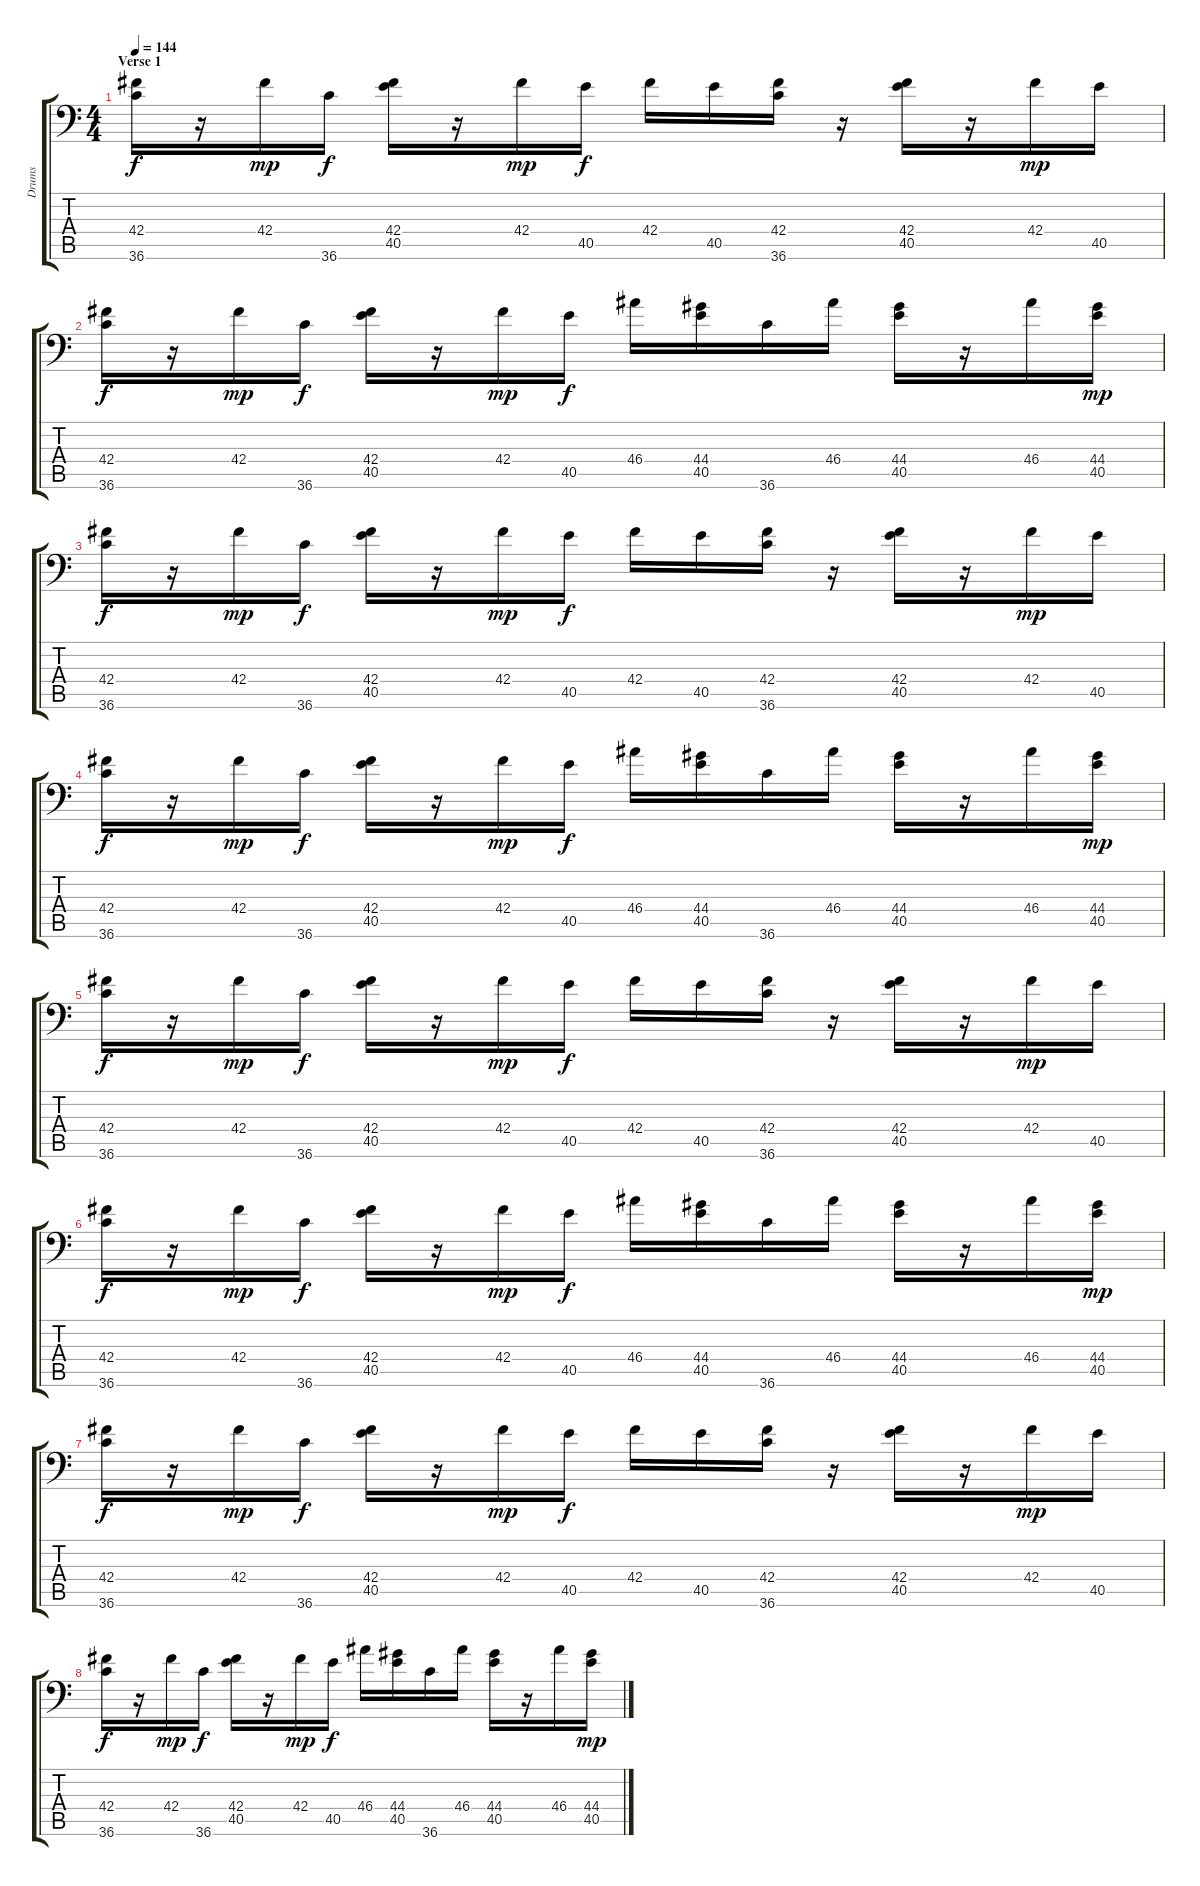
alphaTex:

\track ("Drums" "Drums") {instrument acousticgrandpiano}
\staff {score tabs}
\tuning (C-1 C-1 C-1 C-1 C-1 C-1) {hide}
\ts (4 4)
\section ("" "Verse 1")
\tempo 144
\clef f4
\ks c
(42.4 36.6).16{dy f} r.16 42.4.16{dy mp} 36.6.16{dy f} (42.4 40.5).16 r.16 42.4.16{dy mp} 40.5.16{dy f} 42.4.16 40.5.16 (42.4 36.6).16 r.16 (42.4 40.5).16 r.16 42.4.16{dy mp} 40.5.16 |
(42.4 36.6).16{dy f} r.16 42.4.16{dy mp} 36.6.16{dy f} (42.4 40.5).16 r.16 42.4.16{dy mp} 40.5.16{dy f} 46.4.16 (44.4 40.5).16 36.6.16 46.4.16 (44.4 40.5).16 r.16 46.4.16 (44.4 40.5).16{dy mp} |
(42.4 36.6).16{dy f} r.16 42.4.16{dy mp} 36.6.16{dy f} (42.4 40.5).16 r.16 42.4.16{dy mp} 40.5.16{dy f} 42.4.16 40.5.16 (42.4 36.6).16 r.16 (42.4 40.5).16 r.16 42.4.16{dy mp} 40.5.16 |
(42.4 36.6).16{dy f} r.16 42.4.16{dy mp} 36.6.16{dy f} (42.4 40.5).16 r.16 42.4.16{dy mp} 40.5.16{dy f} 46.4.16 (44.4 40.5).16 36.6.16 46.4.16 (44.4 40.5).16 r.16 46.4.16 (44.4 40.5).16{dy mp} |
(42.4 36.6).16{dy f} r.16 42.4.16{dy mp} 36.6.16{dy f} (42.4 40.5).16 r.16 42.4.16{dy mp} 40.5.16{dy f} 42.4.16 40.5.16 (42.4 36.6).16 r.16 (42.4 40.5).16 r.16 42.4.16{dy mp} 40.5.16 |
(42.4 36.6).16{dy f} r.16 42.4.16{dy mp} 36.6.16{dy f} (42.4 40.5).16 r.16 42.4.16{dy mp} 40.5.16{dy f} 46.4.16 (44.4 40.5).16 36.6.16 46.4.16 (44.4 40.5).16 r.16 46.4.16 (44.4 40.5).16{dy mp} |
(42.4 36.6).16{dy f} r.16 42.4.16{dy mp} 36.6.16{dy f} (42.4 40.5).16 r.16 42.4.16{dy mp} 40.5.16{dy f} 42.4.16 40.5.16 (42.4 36.6).16 r.16 (42.4 40.5).16 r.16 42.4.16{dy mp} 40.5.16 |
(42.4 36.6).16{dy f} r.16 42.4.16{dy mp} 36.6.16{dy f} (42.4 40.5).16 r.16 42.4.16{dy mp} 40.5.16{dy f} 46.4.16 (44.4 40.5).16 36.6.16 46.4.16 (44.4 40.5).16 r.16 46.4.16 (44.4 40.5).16{dy mp}
